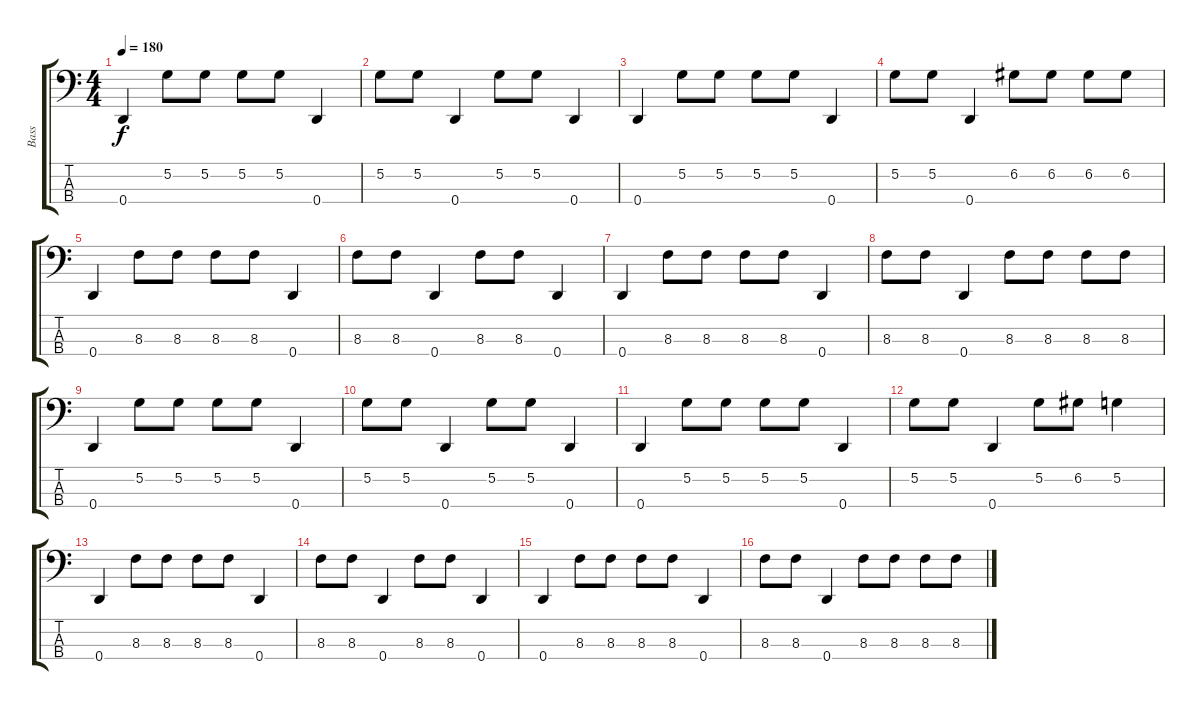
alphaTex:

\track ("Bass" "Bass") {instrument electricbassfinger}
\staff {score tabs}
\tuning (G2 D2 A1 D1) {hide}
\ts (4 4)
\tempo 180
\clef f4
\ks c
0.4.4{dy f} 5.2.8 5.2.8 5.2.8 5.2.8 0.4.4 |
5.2.8 5.2.8 0.4.4 5.2.8 5.2.8 0.4.4 |
0.4.4 5.2.8 5.2.8 5.2.8 5.2.8 0.4.4 |
5.2.8 5.2.8 0.4.4 6.2.8 6.2.8 6.2.8 6.2.8 |
0.4.4 8.3.8 8.3.8 8.3.8 8.3.8 0.4.4 |
8.3.8 8.3.8 0.4.4 8.3.8 8.3.8 0.4.4 |
0.4.4 8.3.8 8.3.8 8.3.8 8.3.8 0.4.4 |
8.3.8 8.3.8 0.4.4 8.3.8 8.3.8 8.3.8 8.3.8 |
0.4.4 5.2.8 5.2.8 5.2.8 5.2.8 0.4.4 |
5.2.8 5.2.8 0.4.4 5.2.8 5.2.8 0.4.4 |
0.4.4 5.2.8 5.2.8 5.2.8 5.2.8 0.4.4 |
5.2.8 5.2.8 0.4.4 5.2.8 6.2.8 5.2.4 |
0.4.4 8.3.8 8.3.8 8.3.8 8.3.8 0.4.4 |
8.3.8 8.3.8 0.4.4 8.3.8 8.3.8 0.4.4 |
0.4.4 8.3.8 8.3.8 8.3.8 8.3.8 0.4.4 |
8.3.8 8.3.8 0.4.4 8.3.8 8.3.8 8.3.8 8.3.8
